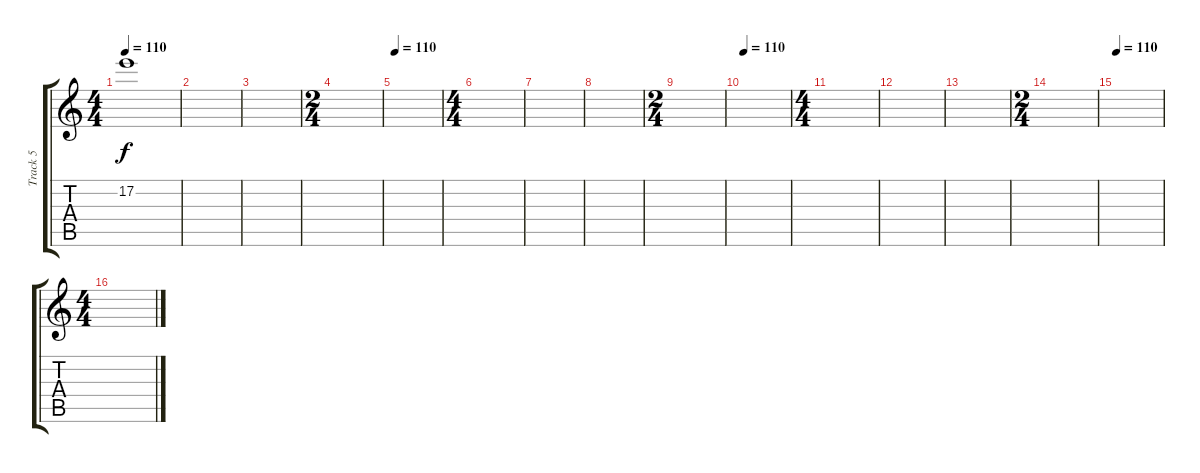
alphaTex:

\track ("Track 5" "Track 5") {instrument distortionguitar}
\staff {score tabs}
\tuning (E4 B3 G3 D3 A2 E2) {hide}
\ts (4 4)
\tempo 110
\clef g2
\ks c
17.2{t}.1{dy f} |
|
|
\ts (2 4)
|
\tempo 110
|
\ts (4 4)
|
|
|
\ts (2 4)
|
\tempo 110
|
\ts (4 4)
|
|
|
\ts (2 4)
|
\tempo 110
|
\ts (4 4)
